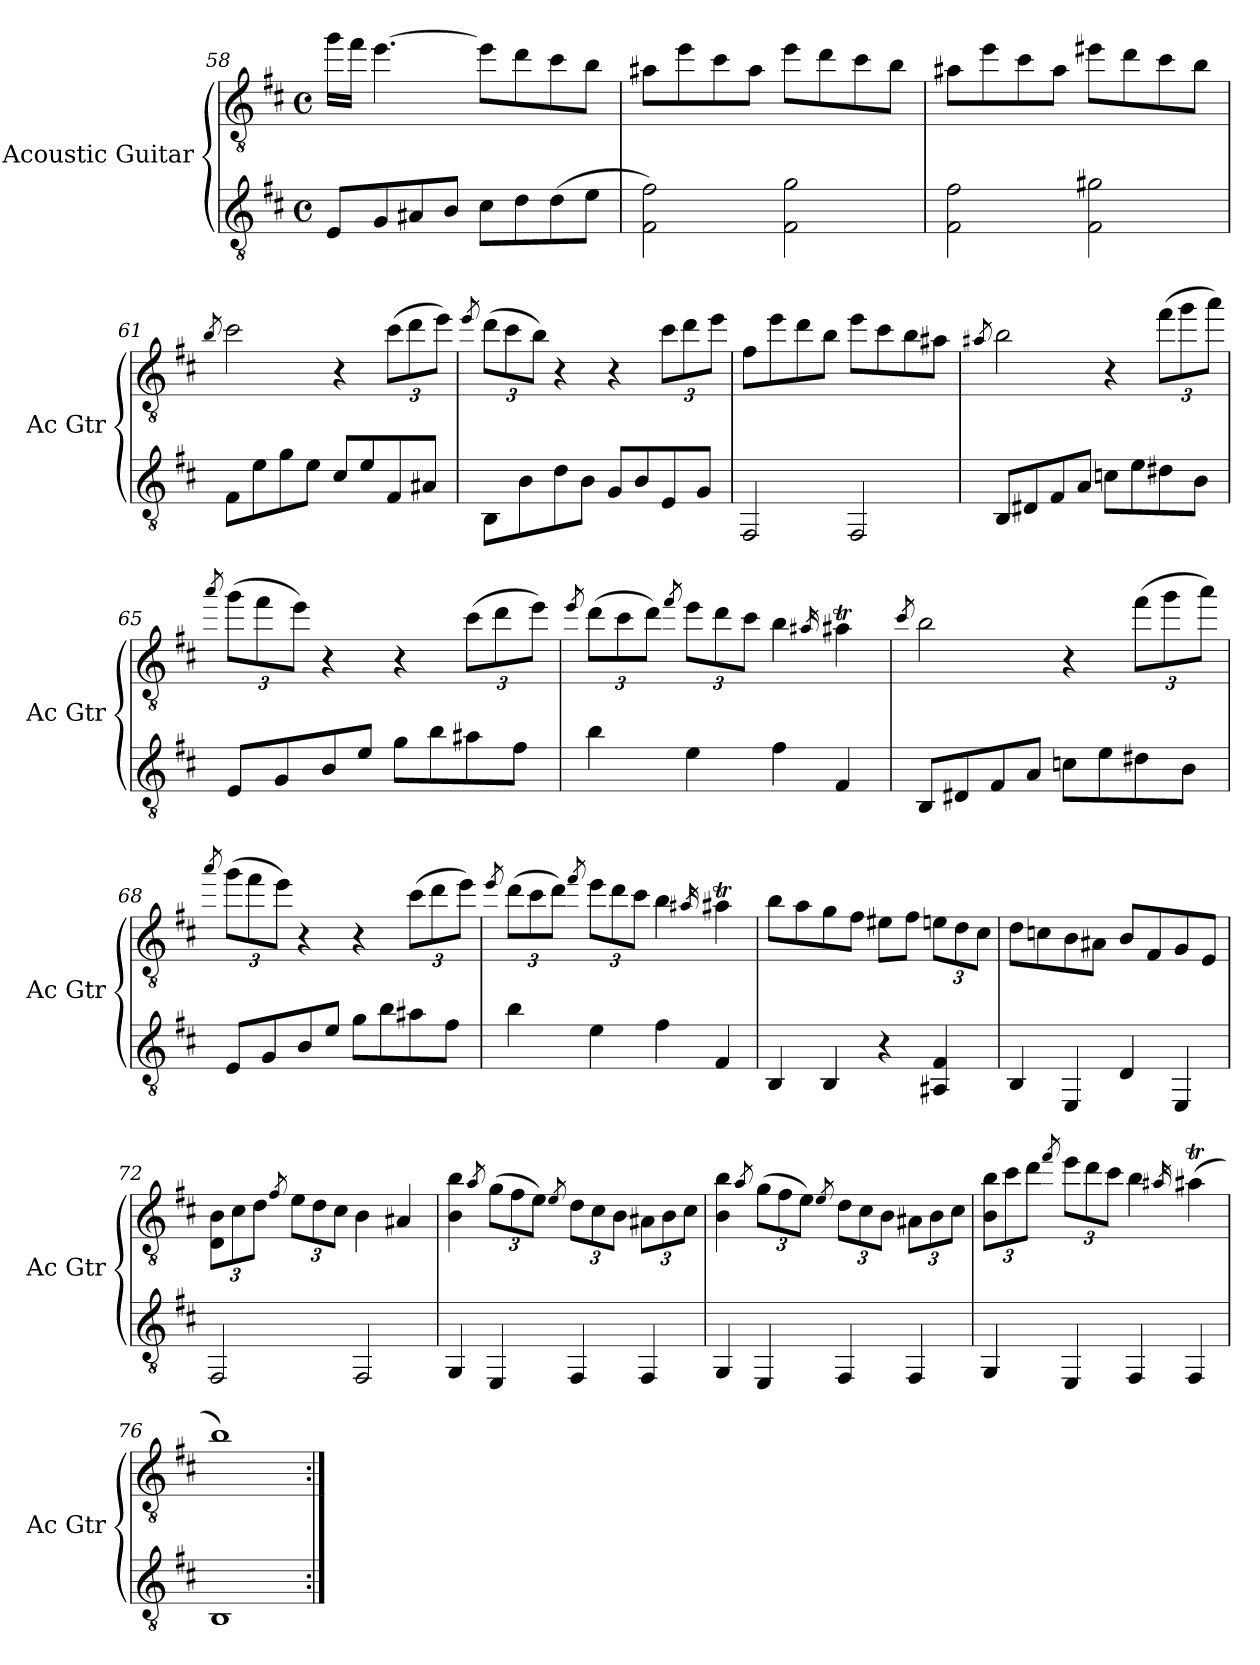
**kern	**kern
*part2	*part1
*staff2	*staff1
*I"Acoustic Guitar	*I"Acoustic Guitar
*I'Ac Gtr	*I'Ac Gtr
*clefGv2	*clefGv2
*k[f#c#]	*k[f#c#]
*D:	*D:
*M4/4	*M4/4
*met(c)	*met(c)
=58	=58
8E/L	16gg\LL
.	16ff#\JJ
8G/	[4.ee\
8A#X/	.
8B/J	.
8c#\L	8ee\L]
8d\	8dd\
(8d\	8cc#\
8e\J	8b\J
=59	=59
2F#\ 2f#\)	8a#X\L
.	8ee\
.	8cc#\
.	8a#\J
2F#\ 2g\	8ee\L
.	8dd\
.	8cc#\
.	8b\J
!!LO:PB:g=z
=60	=60
2F#\ 2f#\	8a#X\L
.	8ee\
.	8cc#\
.	8a#\J
2F#\ 2g#X\	8ee#X\L
.	8dd\
.	8cc#\
.	8b\J
=61	=61
.	8qb/
8F#\L	2cc#\
8e\	.
8g\	.
8e\J	.
8c#/L	4r
8e/	.
*	*Xbrackettup
8F#/	(12cc#\L
.	12dd\
8A#X/J	.
.	12ee\J)
=62	=62
.	8qee/
8BB\L	(12dd\L
.	12cc#\
8B\	.
.	12b\J)
8d\	4r
8B\J	.
8G/L	4r
8B/	.
8E/	12cc#\L
.	12dd\
8G/J	.
.	12ee\J
=63	=63
2FF#/	8f#\L
.	8ee\
.	8dd\
.	8b\J
2FF#/	8ee\L
.	8cc#\
.	8b\
.	8a#X\J
!!LO:LB:g=z
=64	=64
.	8qa#X/
8BB/L	2b\
8D#X/	.
8F#/	.
8A/J	.
8cn\L	4r
8e\	.
8d#X\	(12ff#\L
.	12gg\
8B\J	.
.	12aa\J)
=65	=65
.	8qaa/
8E/L	(12gg\L
.	12ff#\
8G/	.
.	12ee\J)
8B/	4r
8e/J	.
8g\L	4r
8b\	.
8a#X\	(12cc#\L
.	12dd\
8f#\J	.
.	12ee\J)
=66	=66
.	8qee/
4b\	(12dd\L
.	12cc#\
.	12dd\J)
.	8qff#/
4e\	12ee\L
.	12dd\
.	12cc#\J
4f#\	4b\
.	16qa#X/
4F#/	4a#t\
!!LO:LB:g=z
=67	=67
.	8qcc#/
8BB/L	2b\
8D#X/	.
8F#/	.
8A/J	.
8cn\L	4r
8e\	.
8d#X\	(12ff#\L
.	12gg\
8B\J	.
.	12aa\J)
=68	=68
.	8qaa/
8E/L	(12gg\L
.	12ff#\
8G/	.
.	12ee\J)
8B/	4r
8e/J	.
8g\L	4r
8b\	.
8a#X\	(12cc#\L
.	12dd\
8f#\J	.
.	12ee\J)
=69	=69
.	8qee/
4b\	(12dd\L
.	12cc#\
.	12dd\J)
.	8qff#/
4e\	12ee\L
.	12dd\
.	12cc#\J
4f#\	4b\
.	16qa#X/
4F#/	4a#t\
!!LO:LB:g=z
=70	=70
4BB/	8b\L
.	8a\
4BB/	8g\
.	8f#\J
4r	8e#X\L
.	8f#\J
4AA#X/ 4F#/	12en\L
.	12d\
.	12c#\J
=71	=71
4BB/	8d\L
.	8cn\
4EE/	8B\
.	8A#X\J
4D/	8B/L
.	8F#/
4EE/	8G/
.	8E/J
=72	=72
2FF#/	12D\ 12B\L
.	12c#\
.	12d\J
.	8qf#/
.	12e\L
.	12d\
.	12c#\J
2FF#/	4B\
.	4A#X/
!!LO:LB:g=z
=73	=73
4GG/	4B\ 4b\
.	8qa/
4EE/	(12g\L
.	12f#\
.	12e\J)
.	8qe/
4FF#/	12d\L
.	12c#\
.	12B\J
4FF#/	12A#X\L
.	12B\
.	12c#\J
=74	=74
4GG/	4B\ 4b\
.	8qa/
4EE/	(12g\L
.	12f#\
.	12e\J)
.	8qe/
4FF#/	12d\L
.	12c#\
.	12B\J
4FF#/	12A#X\L
.	12B\
.	12c#\J
=75	=75
4GG/	12B\ 12b\L
.	12cc#\
.	12dd\J
.	8qff#/
4EE/	12ee\L
.	12dd\
.	12cc#\J
4FF#/	4b\
.	16qa#X/
4FF#/	(4a#t\
=76	=76
1BB	1b)
=:|!	=:|!
*-	*-
